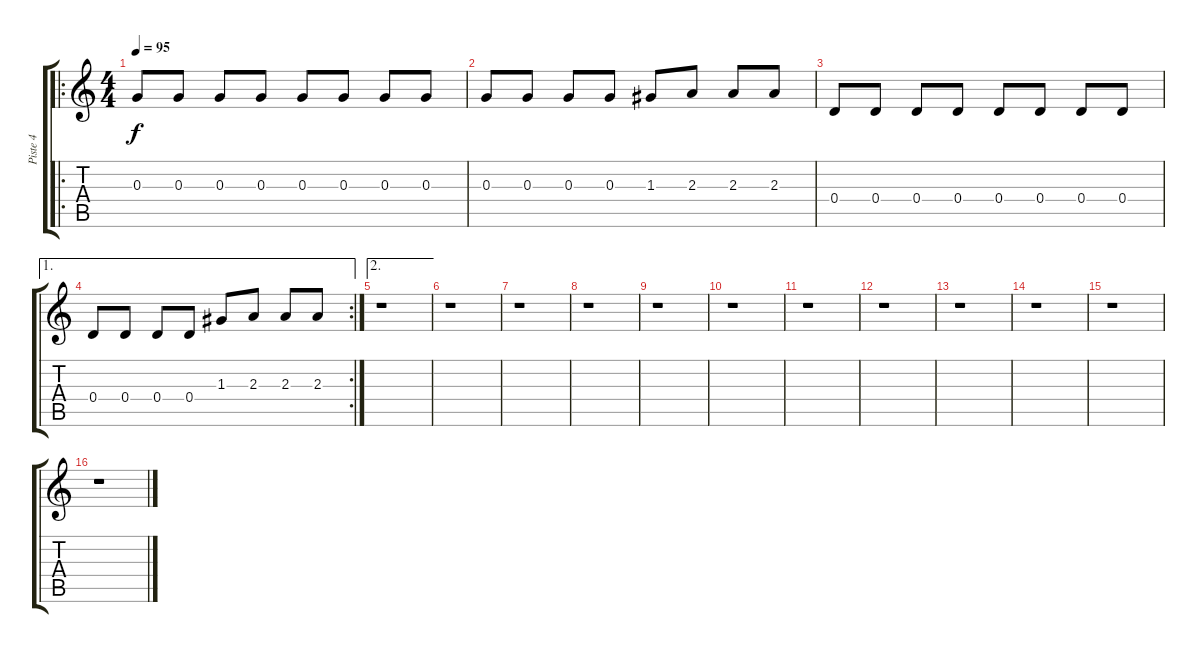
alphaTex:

\track ("Piste 4" "Piste 4") {instrument distortionguitar}
\staff {score tabs}
\tuning (E4 B3 G3 D3 A2 E2) {hide}
\ro
\ts (4 4)
\tempo 95
\clef g2
\ks c
0.3.8{dy f} 0.3.8 0.3.8 0.3.8 0.3.8 0.3.8 0.3.8 0.3.8 |
0.3.8 0.3.8 0.3.8 0.3.8 1.3.8 2.3.8 2.3.8 2.3.8 |
0.4.8 0.4.8 0.4.8 0.4.8 0.4.8 0.4.8 0.4.8 0.4.8 |
\ae 1
\rc 2
0.4.8 0.4.8 0.4.8 0.4.8 1.3.8 2.3.8 2.3.8 2.3.8 |
\ae 2
r.1 |
r.1 |
r.1 |
r.1 |
r.1 |
r.1 |
r.1 |
r.1 |
r.1 |
r.1 |
r.1 |
r.1
